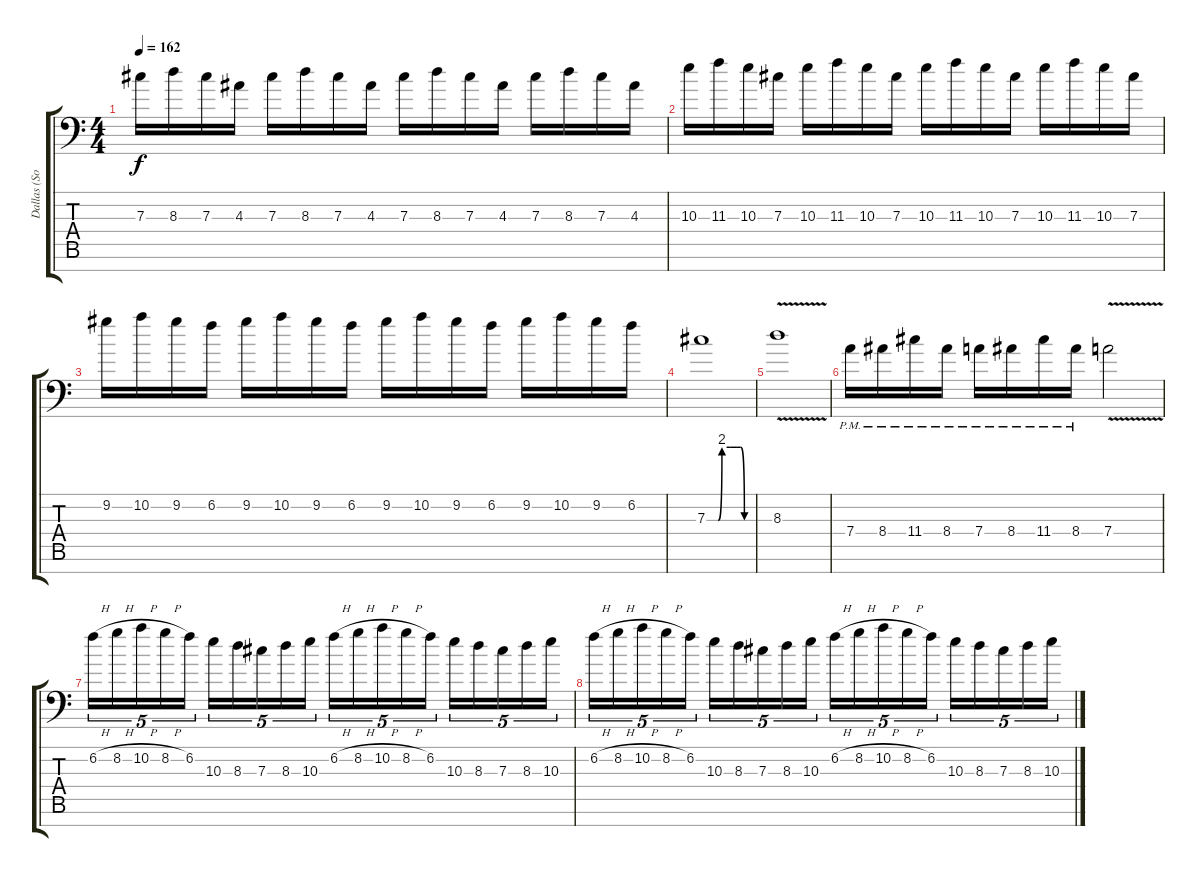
\track ("Dallas (Solo)" "Dallas (So") {instrument overdrivenguitar}
\staff {score tabs}
\tuning (E4 B3 Gb3 D3 A2 E2 A1) {hide}
\ts (4 4)
\tempo 162
\clef f4
\ks c
7.3.16{dy f} 8.3.16 7.3.16 4.3.16 7.3.16 8.3.16 7.3.16 4.3.16 7.3.16 8.3.16 7.3.16 4.3.16 7.3.16 8.3.16 7.3.16 4.3.16 |
10.3.16 11.3.16 10.3.16 7.3.16 10.3.16 11.3.16 10.3.16 7.3.16 10.3.16 11.3.16 10.3.16 7.3.16 10.3.16 11.3.16 10.3.16 7.3.16 |
9.2.16 10.2.16 9.2.16 6.2.16 9.2.16 10.2.16 9.2.16 6.2.16 9.2.16 10.2.16 9.2.16 6.2.16 9.2.16 10.2.16 9.2.16 6.2.16 |
7.3{be (custom 0 0 11 0 15 0 20 8 31 8 40 8 45 8 50 0 55 0 60 0)}.1 |
8.3{v}.1 |
7.4{pm}.16 8.4{pm}.16 11.4{pm}.16 8.4{pm}.16 7.4{pm}.16 8.4{pm}.16 11.4{pm}.16 8.4{pm}.16 7.4{v}.2 |
6.2{h}.16{tu (5 4)} 8.2{h}.16{tu (5 4)} 10.2{h}.16{tu (5 4)} 8.2{h}.16{tu (5 4)} 6.2.16{tu (5 4)} 10.3.16{tu (5 4)} 8.3.16{tu (5 4)} 7.3.16{tu (5 4)} 8.3.16{tu (5 4)} 10.3.16{tu (5 4)} 6.2{h}.16{tu (5 4)} 8.2{h}.16{tu (5 4)} 10.2{h}.16{tu (5 4)} 8.2{h}.16{tu (5 4)} 6.2.16{tu (5 4)} 10.3.16{tu (5 4)} 8.3.16{tu (5 4)} 7.3.16{tu (5 4)} 8.3.16{tu (5 4)} 10.3.16{tu (5 4)} |
6.2{h}.16{tu (5 4)} 8.2{h}.16{tu (5 4)} 10.2{h}.16{tu (5 4)} 8.2{h}.16{tu (5 4)} 6.2.16{tu (5 4)} 10.3.16{tu (5 4)} 8.3.16{tu (5 4)} 7.3.16{tu (5 4)} 8.3.16{tu (5 4)} 10.3.16{tu (5 4)} 6.2{h}.16{tu (5 4)} 8.2{h}.16{tu (5 4)} 10.2{h}.16{tu (5 4)} 8.2{h}.16{tu (5 4)} 6.2.16{tu (5 4)} 10.3.16{tu (5 4)} 8.3.16{tu (5 4)} 7.3.16{tu (5 4)} 8.3.16{tu (5 4)} 10.3.16{tu (5 4)}
